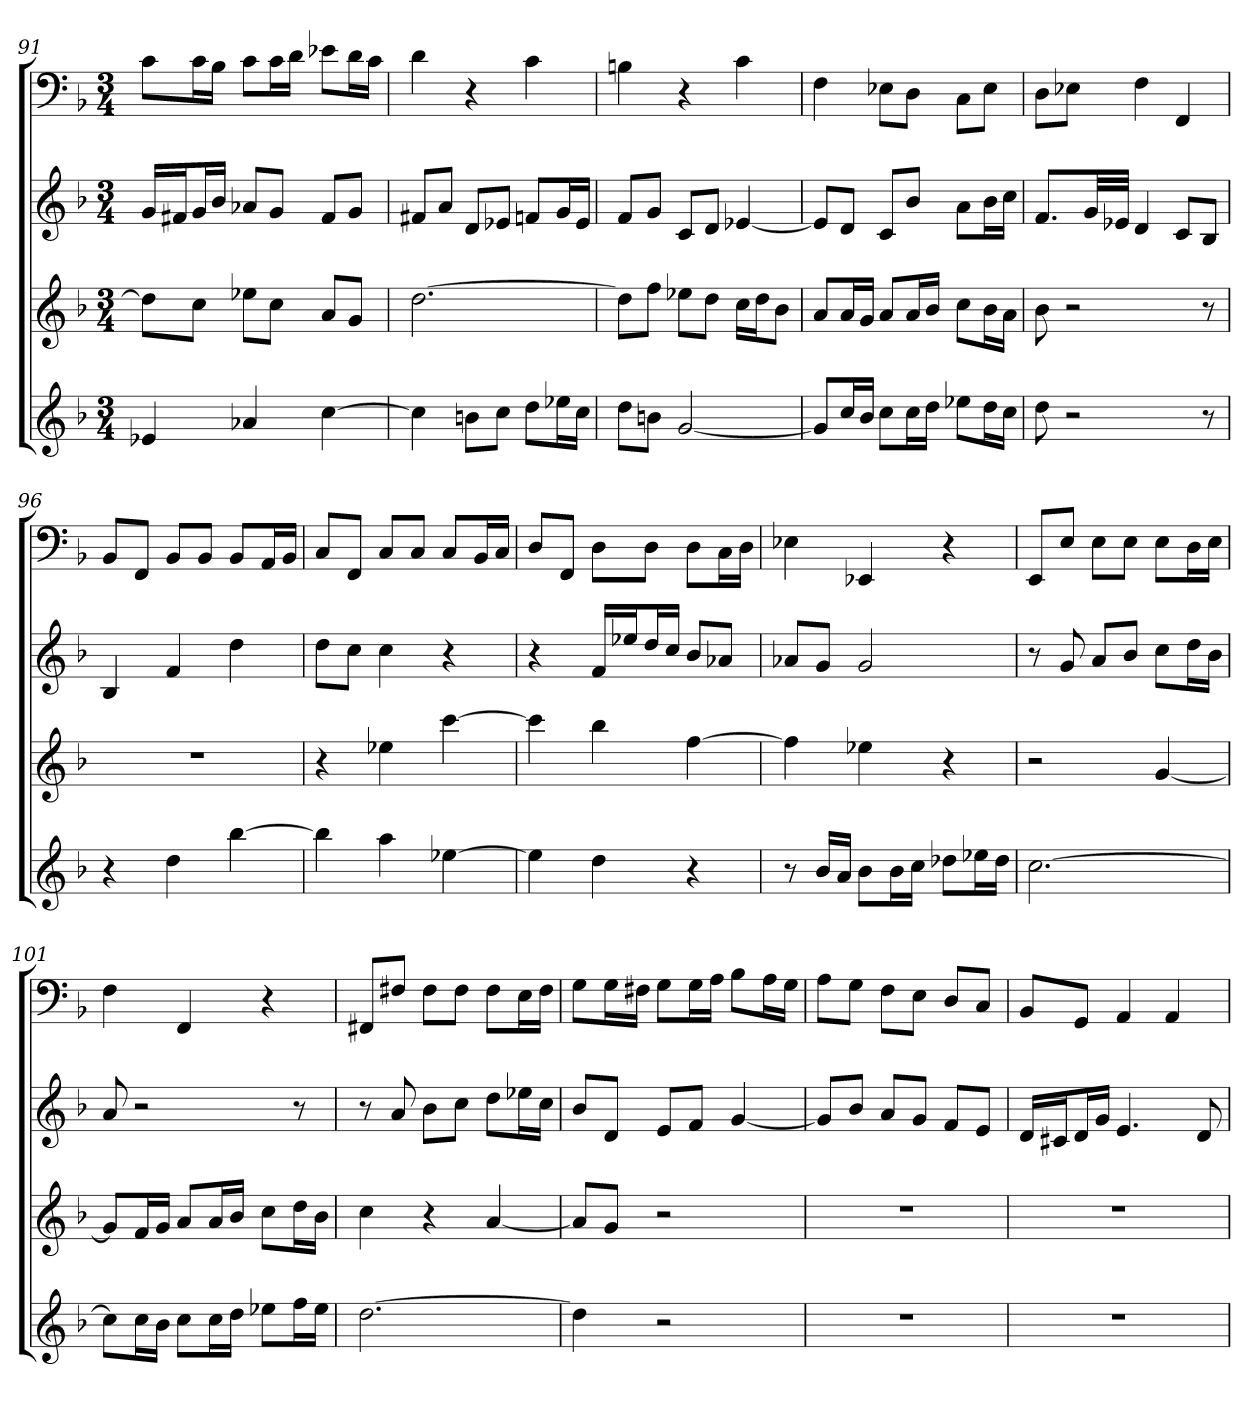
**kern	**kern	**kern	**kern
*part4	*part3	*part2	*part1
*staff4	*staff3	*staff2	*staff1
*clefG2	*clefG2	*clefG2	*clefF4
*k[b-]	*k[b-]	*k[b-]	*k[b-]
*d:	*d:	*d:	*d:
*M3/4	*M3/4	*M3/4	*M3/4
=91	=91	=91	=91
4e-X	8dd\L]	16g/LL	8c\L
.	.	16f#X/J	.
.	8cc\J	16g/L	16c\L
.	.	16b-/JJ	16B-\JJ
4a-X	8ee-X\L	8a-X/L	8c\L
.	8cc\J	8g/J	16c\L
.	.	.	16d\JJ
[4cc	8a/L	8f#/L	8e-X\L
.	8g/J	8g/J	16d\L
.	.	.	16c\JJ
=92	=92	=92	=92
4cc]	[2.dd	8f#X/L	4d
.	.	8a/J	.
8bn\L	.	8d/L	4r
8cc\J	.	8e-X/J	.
8dd\L	.	8fn/L	4c
16ee-X\L	.	16g/L	.
16cc\JJ	.	16e-/JJ	.
=93	=93	=93	=93
8dd\L	8dd\L]	8f/L	4Bn
8bn\J	8ff\J	8g/J	.
[2g	8ee-X\L	8c/L	4r
.	8dd\J	8d/J	.
.	16cc\LL	[4e-X	4c
.	16dd\J	.	.
.	8b-\J	.	.
=94	=94	=94	=94
8g/L]	8a/L	8e-/L]	4F
16cc/L	16a/L	8d/J	.
16b-/JJ	16g/JJ	.	.
8cc\L	8a/L	8c/L	8E-X\L
16cc\L	16a/L	8b-/J	8D\J
16dd\JJ	16b-/JJ	.	.
8ee-X\L	8cc\L	8a\L	8C\L
16dd\L	16b-\L	16b-\L	8E-\J
16cc\JJ	16a\JJ	16cc\JJ	.
=95	=95	=95	=95
8dd	8b-	8.f/L	8D\L
2r	2r	.	8E-X\J
.	.	32g/LL	.
.	.	32e-X/JJJ	.
.	.	4d	4F
.	.	8c/L	4FF
8r	8r	8B-/J	.
=96	=96	=96	=96
4r	2.r	4B-	8BB-/L
.	.	.	8FF/J
4dd	.	4f	8BB-/L
.	.	.	8BB-/J
[4bb-	.	4dd	8BB-/L
.	.	.	16AA/L
.	.	.	16BB-/JJ
=97	=97	=97	=97
4bb-]	4r	8dd\L	8C/L
.	.	8cc\J	8FF/J
4aa	4ee-X	4cc	8C/L
.	.	.	8C/J
[4ee-X	[4ccc	4r	8C/L
.	.	.	16BB-/L
.	.	.	16C/JJ
=98	=98	=98	=98
4ee-]	4ccc]	4r	8D/L
.	.	.	8FF/J
4dd	4bb-	16f/LL	8D\L
.	.	16ee-X/J	.
.	.	16dd/L	8D\J
.	.	16cc/JJ	.
4r	[4ff	8b-/L	8D\L
.	.	8a-X/J	16C\L
.	.	.	16D\JJ
=99	=99	=99	=99
8r	4ff]	8a-X/L	4E-X
16b-/LL	.	8g/J	.
16a/JJ	.	.	.
8b-\L	4ee-X	2g	4EE-X
16b-\L	.	.	.
16cc\JJ	.	.	.
8dd-X\L	4r	.	4r
16ee-X\L	.	.	.
16dd-\JJ	.	.	.
=100	=100	=100	=100
[2.cc	2r	8r	8EE/L
.	.	8g	8E/J
.	.	8a/L	8E\L
.	.	8b-/J	8E\J
.	[4g	8cc\L	8E\L
.	.	16dd\L	16D\L
.	.	16b-\JJ	16E\JJ
=101	=101	=101	=101
8cc\L]	8g/L]	8a	4F
16cc\L	16f/L	2r	.
16b-\JJ	16g/JJ	.	.
8cc\L	8a/L	.	4FF
16cc\L	16a/L	.	.
16dd\JJ	16b-/JJ	.	.
8ee-X\L	8cc\L	.	4r
16ff\L	16dd\L	8r	.
16ee-\JJ	16b-\JJ	.	.
=102	=102	=102	=102
[2.dd	4cc	8r	8FF#X/L
.	.	8a	8F#X/J
.	4r	8b-\L	8F#\L
.	.	8cc\J	8F#\J
.	[4a	8dd\L	8F#\L
.	.	16ee-X\L	16E\L
.	.	16cc\JJ	16F#\JJ
=103	=103	=103	=103
4dd]	8a/L]	8b-/L	8G\L
.	8g/J	8d/J	16G\L
.	.	.	16F#X\JJ
2r	2r	8e/L	8G\L
.	.	8f/J	16G\L
.	.	.	16A\JJ
.	.	[4g	8B-\L
.	.	.	16A\L
.	.	.	16G\JJ
=104	=104	=104	=104
2.r	2.r	8g/L]	8A\L
.	.	8b-/J	8G\J
.	.	8a/L	8F\L
.	.	8g/J	8E\J
.	.	8f/L	8D/L
.	.	8e/J	8C/J
=105	=105	=105	=105
2.r	2.r	16d/LL	8BB-/L
.	.	16c#X/J	.
.	.	16d/L	8GG/J
.	.	16g/JJ	.
.	.	4.e	4AA
.	.	.	4AA
.	.	8d	.
=	=	=	=
*-	*-	*-	*-
